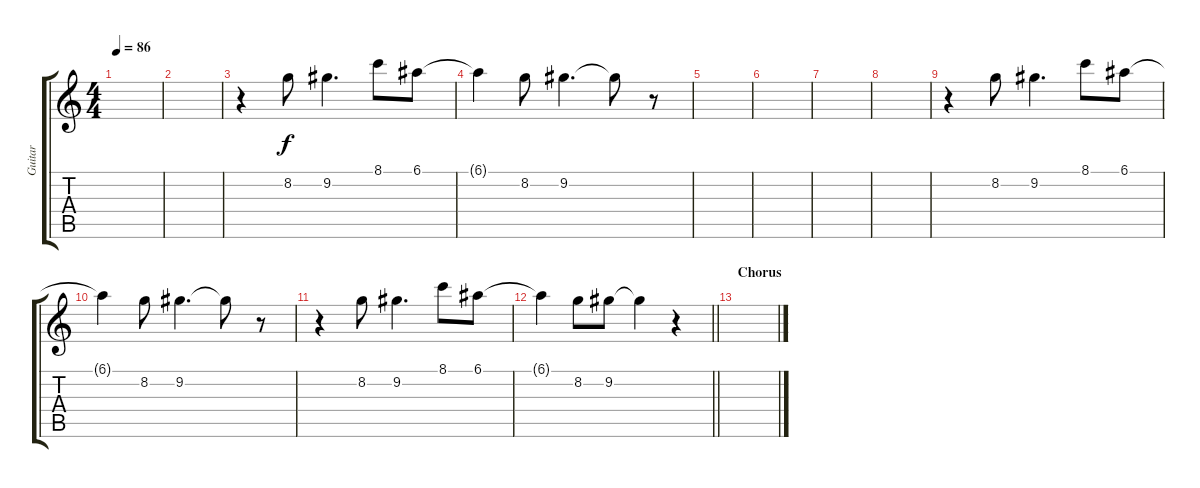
\track ("Guitar" "Guitar") {instrument distortionguitar}
\staff {score tabs}
\tuning (E4 B3 G3 D3 A2 E2) {hide}
\ts (4 4)
\tempo 86
\clef g2
\ks c
|
|
r.4 8.2.8 9.2.4{d} 8.1.8 6.1.8 |
6.1{t}.4 8.2.8 9.2.4{d} 9.2{t}.8 r.8 |
|
|
|
|
r.4 8.2.8 9.2.4{d} 8.1.8 6.1.8 |
6.1{t}.4 8.2.8 9.2.4{d} 9.2{t}.8 r.8 |
r.4 8.2.8 9.2.4{d} 8.1.8 6.1.8 |
\barLineRight lightlight
6.1{t}.4 8.2.8 9.2.8 9.2{t}.4 r.4 |
\section ("" "Chorus")
